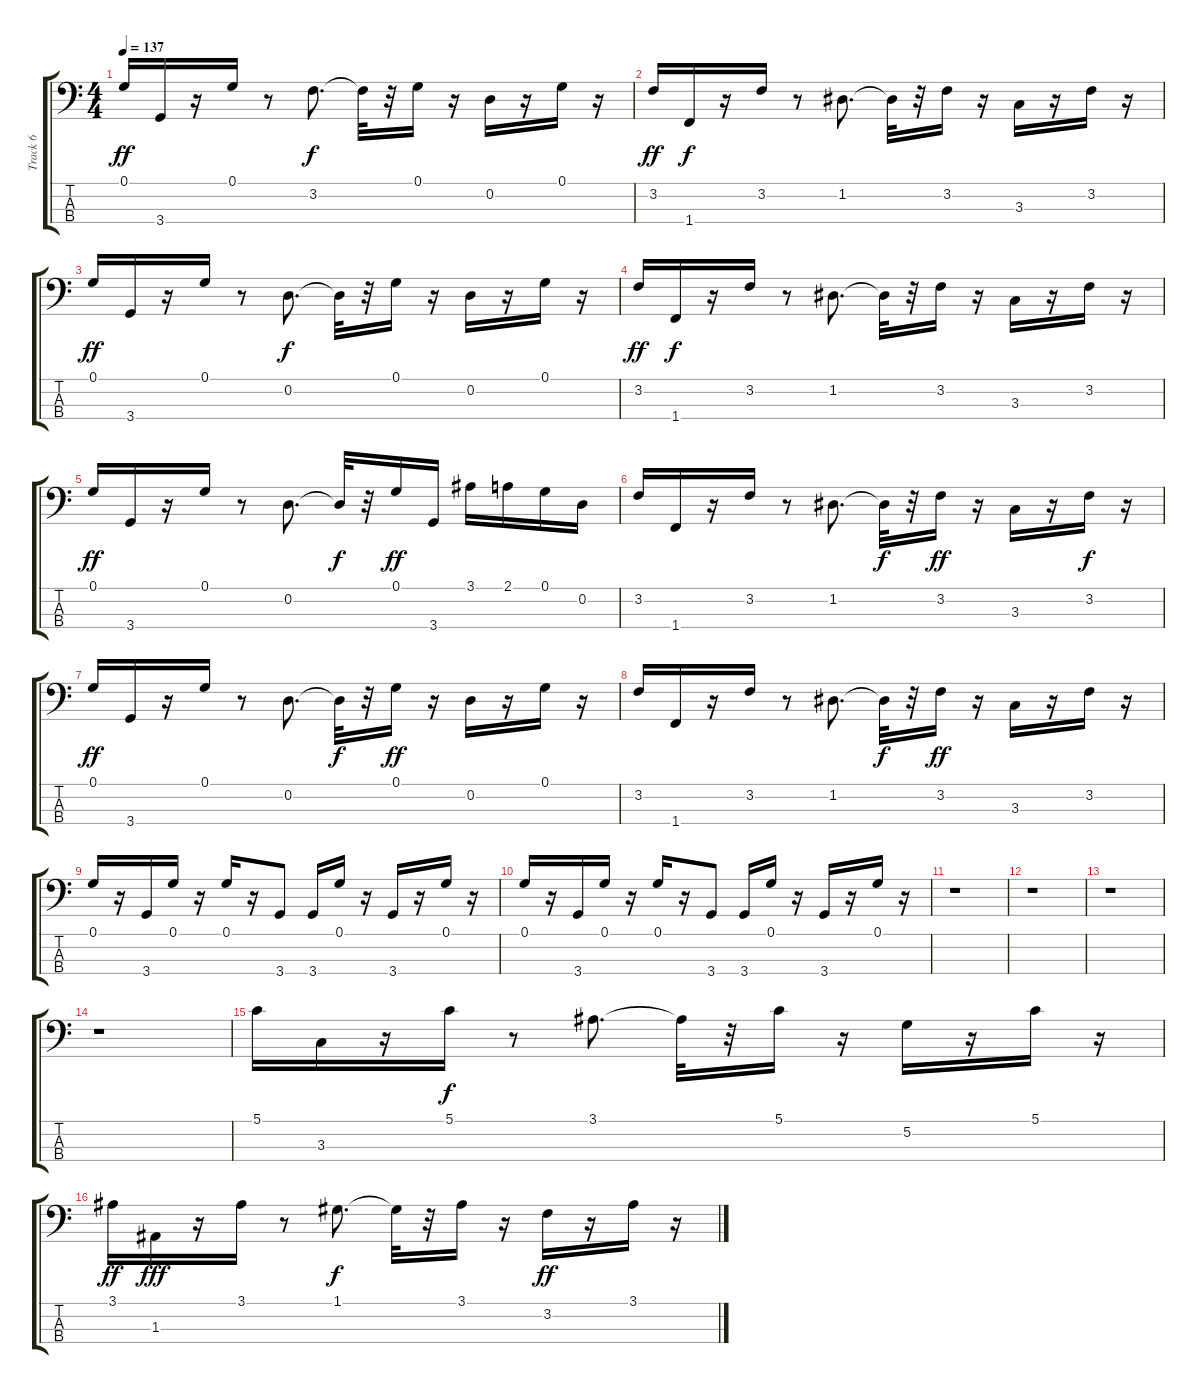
\track ("Track 6" "Track 6") {instrument synthbass2}
\staff {score tabs}
\tuning (G2 D2 A1 E1) {hide}
\ts (4 4)
\tempo 137
\clef f4
\ks c
0.1.16{dy ff} 3.4.16 r.16 0.1.16 r.8 3.2.8{d dy f} 3.2{t}.32 r.32 0.1.16 r.16 0.2.16 r.16 0.1.16 r.16 |
3.2.16{dy ff} 1.4.16{dy f} r.16 3.2.16 r.8 1.2.8{d} 1.2{t}.32 r.32 3.2.16 r.16 3.3.16 r.16 3.2.16 r.16 |
0.1.16{dy ff} 3.4.16 r.16 0.1.16 r.8 0.2.8{d dy f} 0.2{t}.32 r.32 0.1.16 r.16 0.2.16 r.16 0.1.16 r.16 |
3.2.16{dy ff} 1.4.16{dy f} r.16 3.2.16 r.8 1.2.8{d} 1.2{t}.32 r.32 3.2.16 r.16 3.3.16 r.16 3.2.16 r.16 |
0.1.16{dy ff} 3.4.16 r.16 0.1.16 r.8 0.2.8{d} 0.2{t}.32{dy f} r.32 0.1.16{dy ff} 3.4.16 3.1.16 2.1.16 0.1.16 0.2.16 |
3.2.16 1.4.16 r.16 3.2.16 r.8 1.2.8{d} 1.2{t}.32{dy f} r.32 3.2.16{dy ff} r.16 3.3.16 r.16 3.2.16{dy f} r.16 |
0.1.16{dy ff} 3.4.16 r.16 0.1.16 r.8 0.2.8{d} 0.2{t}.32{dy f} r.32 0.1.16{dy ff} r.16 0.2.16 r.16 0.1.16 r.16 |
3.2.16 1.4.16 r.16 3.2.16 r.8 1.2.8{d} 1.2{t}.32{dy f} r.32 3.2.16{dy ff} r.16 3.3.16 r.16 3.2.16 r.16 |
0.1.16 r.16 3.4.16 0.1.16 r.16 0.1.16 r.16 3.4.8 3.4.16 0.1.16 r.16 3.4.16 r.16 0.1.16 r.16 |
0.1.16 r.16 3.4.16 0.1.16 r.16 0.1.16 r.16 3.4.8 3.4.16 0.1.16 r.16 3.4.16 r.16 0.1.16 r.16 |
r.1 |
r.1 |
r.1 |
r.1 |
5.1.16 3.3.16 r.16 5.1.16{dy f} r.8 3.1.8{d} 3.1{t}.32 r.32 5.1.16 r.16 5.2.16 r.16 5.1.16 r.16 |
3.1.16{dy ff} 1.3.16{dy fff} r.16 3.1.16 r.8 1.1.8{d dy f} 1.1{t}.32 r.32 3.1.16 r.16 3.2.16{dy ff} r.16 3.1.16 r.16
